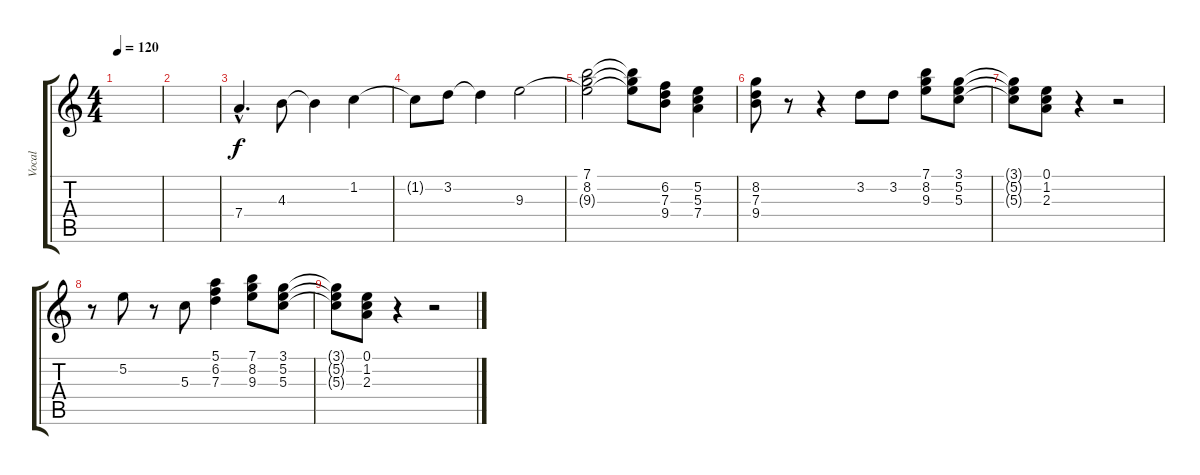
\track ("Vocal" "Vocal") {instrument electricguitarclean}
\staff {score tabs}
\tuning (E4 B3 G3 D3 A2 E2) {hide}
\ts (4 4)
\tempo 120
\clef g2
\ks aminor
|
|
7.4{hac}.4{d} 4.3.8 4.3{t}.4 1.2.4 |
1.2{t}.8 3.2.8 3.2{t}.4 9.3.2 |
(7.1 8.2 9.3{t}).2 (7.1{t} 8.2{t} 9.3{t}).8 (6.2 7.3 9.4).8 (5.2 5.3 7.4).4 |
(8.2 7.3 9.4).8 r.8 r.4 3.2.8 3.2.8 (7.1 8.2 9.3).8 (3.1 5.2 5.3).8 |
(3.1{t} 5.2{t} 5.3{t}).8 (0.1 1.2 2.3).8 r.4 r.2 |
r.8 5.2.8 r.8 5.3.8 (5.1 6.2 7.3).4 (7.1 8.2 9.3).8 (3.1 5.2 5.3).8 |
(3.1{t} 5.2{t} 5.3{t}).8 (0.1 1.2 2.3).8 r.4 r.2
